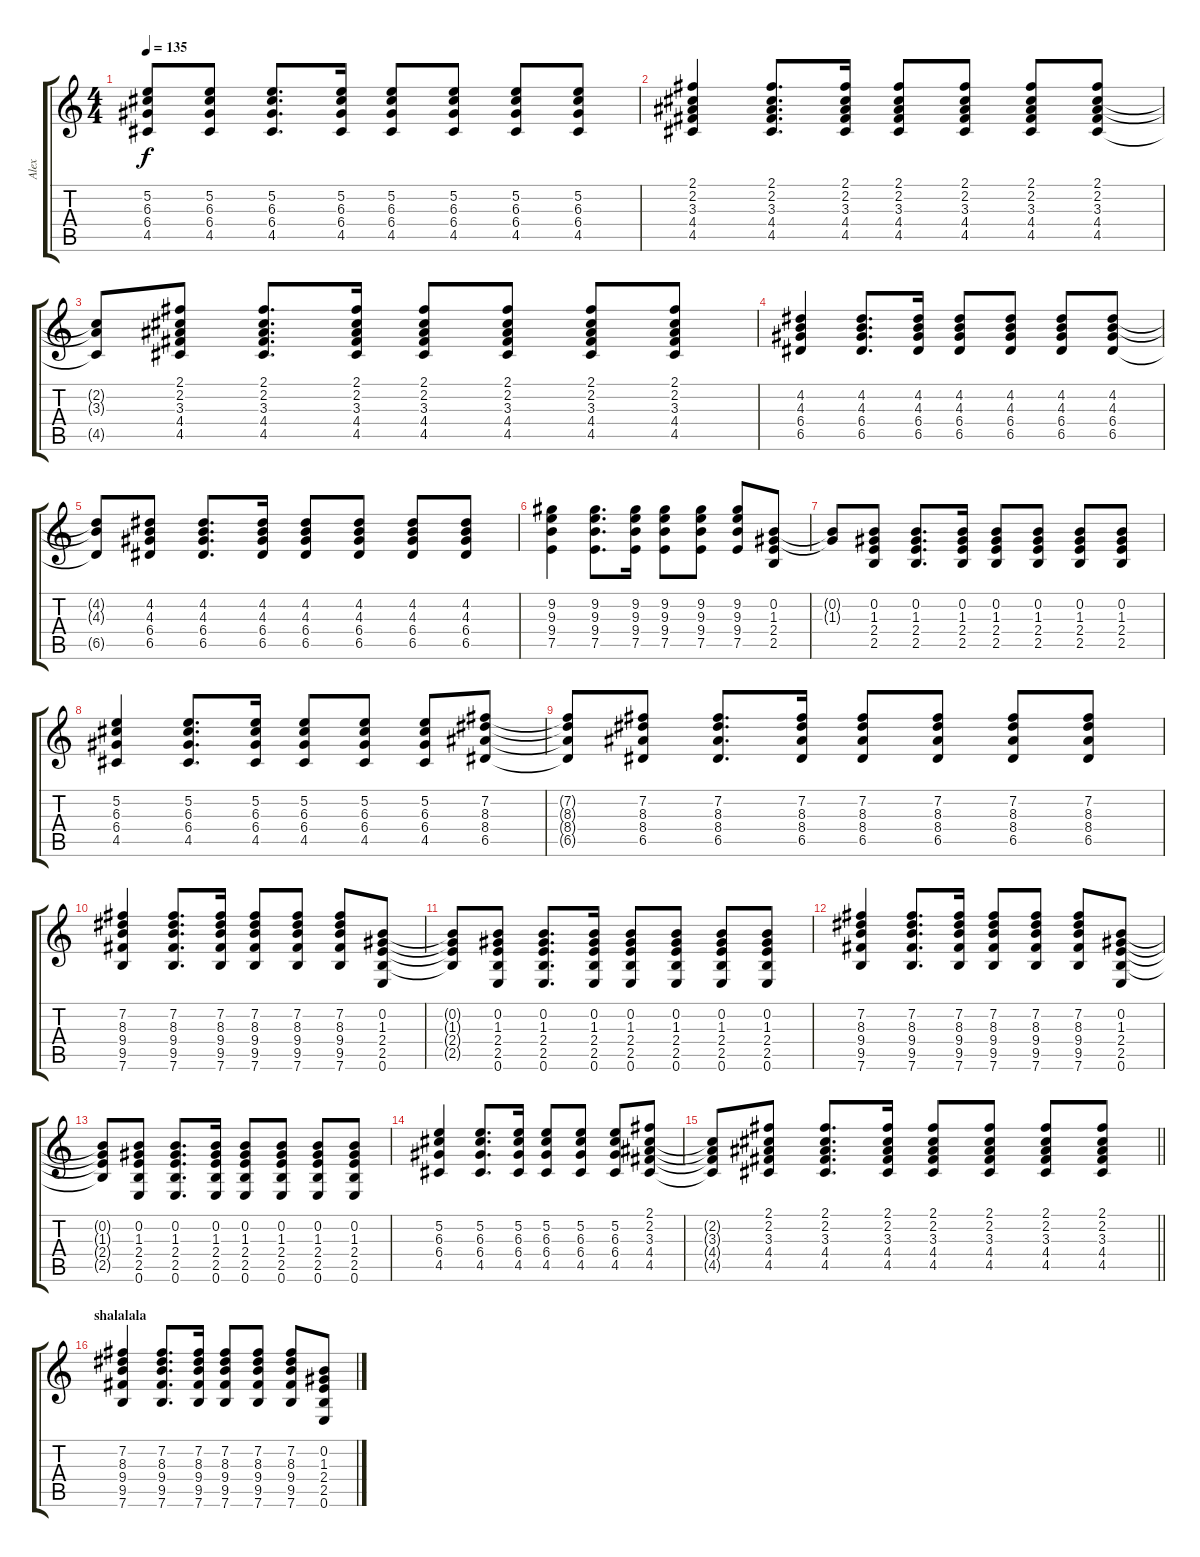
\track ("Alex" "Alex") {instrument electricguitarclean}
\staff {score tabs}
\tuning (E4 B3 G3 D3 A2 E2) {hide}
\ts (4 4)
\tempo 135
\clef g2
\ks c
(5.2{t} 6.3{t} 6.4{t} 4.5{t}).8{dy f} (5.2 6.3 6.4 4.5).8 (5.2 6.3 6.4 4.5).8{d} (5.2 6.3 6.4 4.5).16 (5.2 6.3 6.4 4.5).8 (5.2 6.3 6.4 4.5).8 (5.2 6.3 6.4 4.5).8 (5.2 6.3 6.4 4.5).8 |
(2.1 2.2 3.3 4.4 4.5).4 (2.1 2.2 3.3 4.4 4.5).8{d} (2.1 2.2 3.3 4.4 4.5).16 (2.1 2.2 3.3 4.4 4.5).8 (2.1 2.2 3.3 4.4 4.5).8 (2.1 2.2 3.3 4.4 4.5).8 (2.1 2.2 3.3 4.4 4.5).8 |
(2.2{t} 3.3{t} 4.5{t}).8 (2.1 2.2 3.3 4.4 4.5).8 (2.1 2.2 3.3 4.4 4.5).8{d} (2.1 2.2 3.3 4.4 4.5).16 (2.1 2.2 3.3 4.4 4.5).8 (2.1 2.2 3.3 4.4 4.5).8 (2.1 2.2 3.3 4.4 4.5).8 (2.1 2.2 3.3 4.4 4.5).8 |
(4.2 4.3 6.4 6.5).4 (4.2 4.3 6.4 6.5).8{d} (4.2 4.3 6.4 6.5).16 (4.2 4.3 6.4 6.5).8 (4.2 4.3 6.4 6.5).8 (4.2 4.3 6.4 6.5).8 (4.2 4.3 6.4 6.5).8 |
(4.2{t} 4.3{t} 6.5{t}).8 (4.2 4.3 6.4 6.5).8 (4.2 4.3 6.4 6.5).8{d} (4.2 4.3 6.4 6.5).16 (4.2 4.3 6.4 6.5).8 (4.2 4.3 6.4 6.5).8 (4.2 4.3 6.4 6.5).8 (4.2 4.3 6.4 6.5).8 |
(9.2 9.3 9.4 7.5).4 (9.2 9.3 9.4 7.5).8{d} (9.2 9.3 9.4 7.5).16 (9.2 9.3 9.4 7.5).8 (9.2 9.3 9.4 7.5).8 (9.2 9.3 9.4 7.5).8 (0.2 1.3 2.4 2.5).8 |
(0.2{t} 1.3{t}).8 (0.2 1.3 2.4 2.5).8 (0.2 1.3 2.4 2.5).8{d} (0.2 1.3 2.4 2.5).16 (0.2 1.3 2.4 2.5).8 (0.2 1.3 2.4 2.5).8 (0.2 1.3 2.4 2.5).8 (0.2 1.3 2.4 2.5).8 |
(5.2 6.3 6.4 4.5).4 (5.2 6.3 6.4 4.5).8{d} (5.2 6.3 6.4 4.5).16 (5.2 6.3 6.4 4.5).8 (5.2 6.3 6.4 4.5).8 (5.2 6.3 6.4 4.5).8 (7.2 8.3 8.4 6.5).8 |
(7.2{t} 8.3{t} 8.4{t} 6.5{t}).8 (7.2 8.3 8.4 6.5).8 (7.2 8.3 8.4 6.5).8{d} (7.2 8.3 8.4 6.5).16 (7.2 8.3 8.4 6.5).8 (7.2 8.3 8.4 6.5).8 (7.2 8.3 8.4 6.5).8 (7.2 8.3 8.4 6.5).8 |
(7.2 8.3 9.4 9.5 7.6).4 (7.2 8.3 9.4 9.5 7.6).8{d} (7.2 8.3 9.4 9.5 7.6).16 (7.2 8.3 9.4 9.5 7.6).8 (7.2 8.3 9.4 9.5 7.6).8 (7.2 8.3 9.4 9.5 7.6).8 (0.2 1.3 2.4 2.5 0.6).8 |
(0.2{t} 1.3{t} 2.4{t} 2.5{t}).8 (0.2 1.3 2.4 2.5 0.6).8 (0.2 1.3 2.4 2.5 0.6).8{d} (0.2 1.3 2.4 2.5 0.6).16 (0.2 1.3 2.4 2.5 0.6).8 (0.2 1.3 2.4 2.5 0.6).8 (0.2 1.3 2.4 2.5 0.6).8 (0.2 1.3 2.4 2.5 0.6).8 |
(7.2 8.3 9.4 9.5 7.6).4 (7.2 8.3 9.4 9.5 7.6).8{d} (7.2 8.3 9.4 9.5 7.6).16 (7.2 8.3 9.4 9.5 7.6).8 (7.2 8.3 9.4 9.5 7.6).8 (7.2 8.3 9.4 9.5 7.6).8 (0.2 1.3 2.4 2.5 0.6).8 |
(0.2{t} 1.3{t} 2.4{t} 2.5{t}).8 (0.2 1.3 2.4 2.5 0.6).8 (0.2 1.3 2.4 2.5 0.6).8{d} (0.2 1.3 2.4 2.5 0.6).16 (0.2 1.3 2.4 2.5 0.6).8 (0.2 1.3 2.4 2.5 0.6).8 (0.2 1.3 2.4 2.5 0.6).8 (0.2 1.3 2.4 2.5 0.6).8 |
(5.2 6.3 6.4 4.5).4 (5.2 6.3 6.4 4.5).8{d} (5.2 6.3 6.4 4.5).16 (5.2 6.3 6.4 4.5).8 (5.2 6.3 6.4 4.5).8 (5.2 6.3 6.4 4.5).8 (2.1 2.2 3.3 4.4 4.5).8 |
\barLineRight lightlight
(2.2{t} 3.3{t} 4.4{t} 4.5{t}).8 (2.1 2.2 3.3 4.4 4.5).8 (2.1 2.2 3.3 4.4 4.5).8{d} (2.1 2.2 3.3 4.4 4.5).16 (2.1 2.2 3.3 4.4 4.5).8 (2.1 2.2 3.3 4.4 4.5).8 (2.1 2.2 3.3 4.4 4.5).8 (2.1 2.2 3.3 4.4 4.5).8 |
\section ("" "shalalala")
(7.2 8.3 9.4 9.5 7.6).4 (7.2 8.3 9.4 9.5 7.6).8{d} (7.2 8.3 9.4 9.5 7.6).16 (7.2 8.3 9.4 9.5 7.6).8 (7.2 8.3 9.4 9.5 7.6).8 (7.2 8.3 9.4 9.5 7.6).8 (0.2 1.3 2.4 2.5 0.6).8
